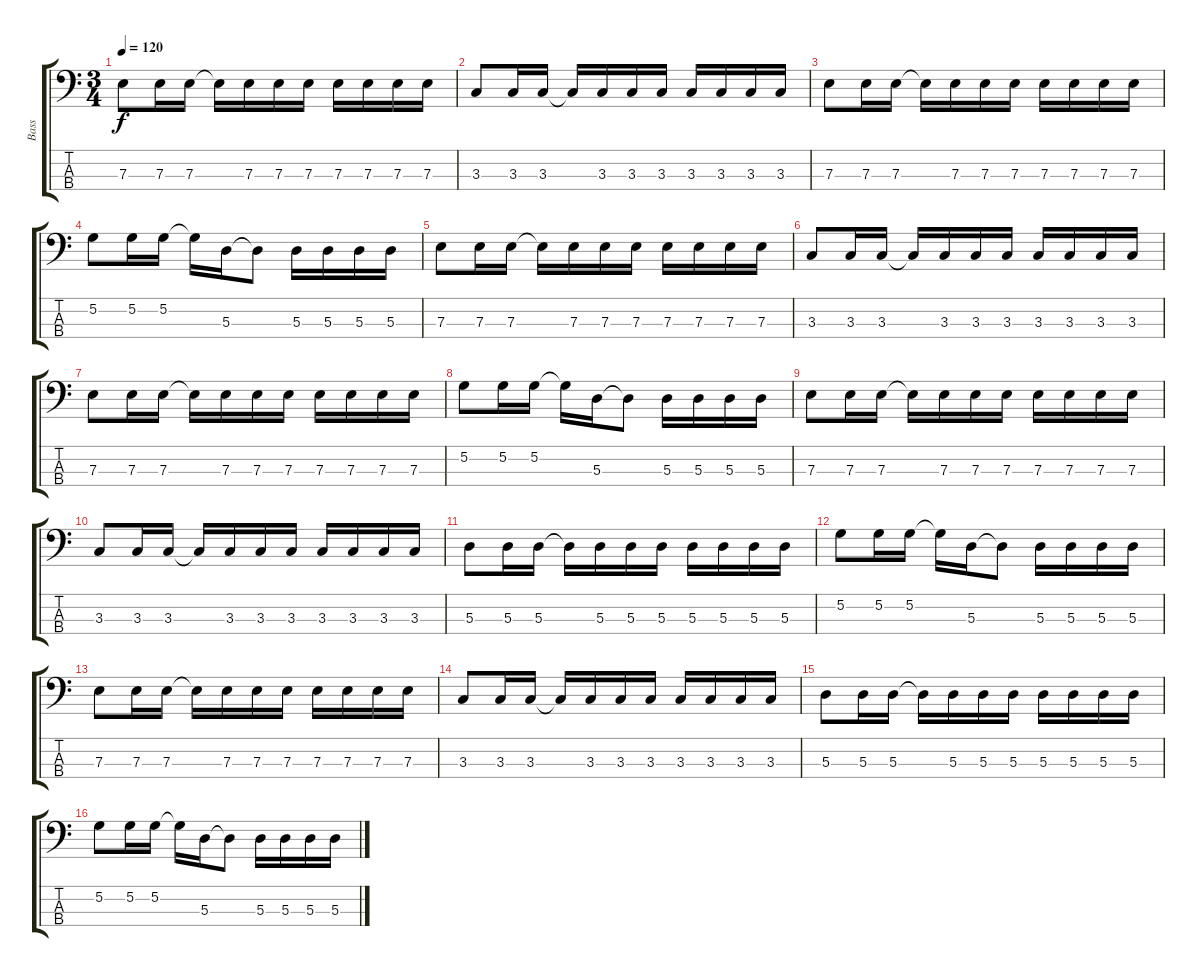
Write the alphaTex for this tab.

\track ("Bass" "Bass") {instrument electricbassfinger}
\staff {score tabs}
\tuning (G2 D2 A1 E1) {hide}
\ts (3 4)
\tempo 120
\clef f4
\ks c
7.3.8{dy f} 7.3.16 7.3.16 7.3{t}.16 7.3.16 7.3.16 7.3.16 7.3.16 7.3.16 7.3.16 7.3.16 |
3.3.8 3.3.16 3.3.16 3.3{t}.16 3.3.16 3.3.16 3.3.16 3.3.16 3.3.16 3.3.16 3.3.16 |
7.3.8 7.3.16 7.3.16 7.3{t}.16 7.3.16 7.3.16 7.3.16 7.3.16 7.3.16 7.3.16 7.3.16 |
5.2.8 5.2.16 5.2.16 5.2{t}.16 5.3.16 5.3{t}.8 5.3.16 5.3.16 5.3.16 5.3.16 |
7.3.8 7.3.16 7.3.16 7.3{t}.16 7.3.16 7.3.16 7.3.16 7.3.16 7.3.16 7.3.16 7.3.16 |
3.3.8 3.3.16 3.3.16 3.3{t}.16 3.3.16 3.3.16 3.3.16 3.3.16 3.3.16 3.3.16 3.3.16 |
7.3.8 7.3.16 7.3.16 7.3{t}.16 7.3.16 7.3.16 7.3.16 7.3.16 7.3.16 7.3.16 7.3.16 |
5.2.8 5.2.16 5.2.16 5.2{t}.16 5.3.16 5.3{t}.8 5.3.16 5.3.16 5.3.16 5.3.16 |
7.3.8 7.3.16 7.3.16 7.3{t}.16 7.3.16 7.3.16 7.3.16 7.3.16 7.3.16 7.3.16 7.3.16 |
3.3.8 3.3.16 3.3.16 3.3{t}.16 3.3.16 3.3.16 3.3.16 3.3.16 3.3.16 3.3.16 3.3.16 |
5.3.8 5.3.16 5.3.16 5.3{t}.16 5.3.16 5.3.16 5.3.16 5.3.16 5.3.16 5.3.16 5.3.16 |
5.2.8 5.2.16 5.2.16 5.2{t}.16 5.3.16 5.3{t}.8 5.3.16 5.3.16 5.3.16 5.3.16 |
7.3.8 7.3.16 7.3.16 7.3{t}.16 7.3.16 7.3.16 7.3.16 7.3.16 7.3.16 7.3.16 7.3.16 |
3.3.8 3.3.16 3.3.16 3.3{t}.16 3.3.16 3.3.16 3.3.16 3.3.16 3.3.16 3.3.16 3.3.16 |
5.3.8 5.3.16 5.3.16 5.3{t}.16 5.3.16 5.3.16 5.3.16 5.3.16 5.3.16 5.3.16 5.3.16 |
5.2.8 5.2.16 5.2.16 5.2{t}.16 5.3.16 5.3{t}.8 5.3.16 5.3.16 5.3.16 5.3.16
